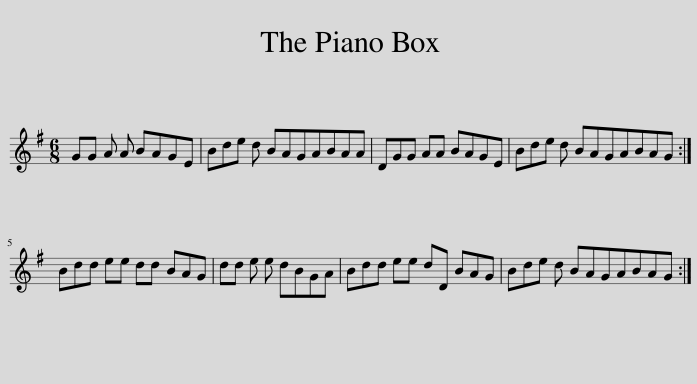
X:1
L:1/8
M:6/8
I:linebreak $
K:G
V:1 treble
V:1
 GG A A BAGE | Bde d BAGABAA | DGG AA BAGE | Bde d BAGABAG :|$ Bdd ee dd BAG | %5
 dd e e dBGA | Bdd ee dD BAG | Bde d BAGABAG :| %8
